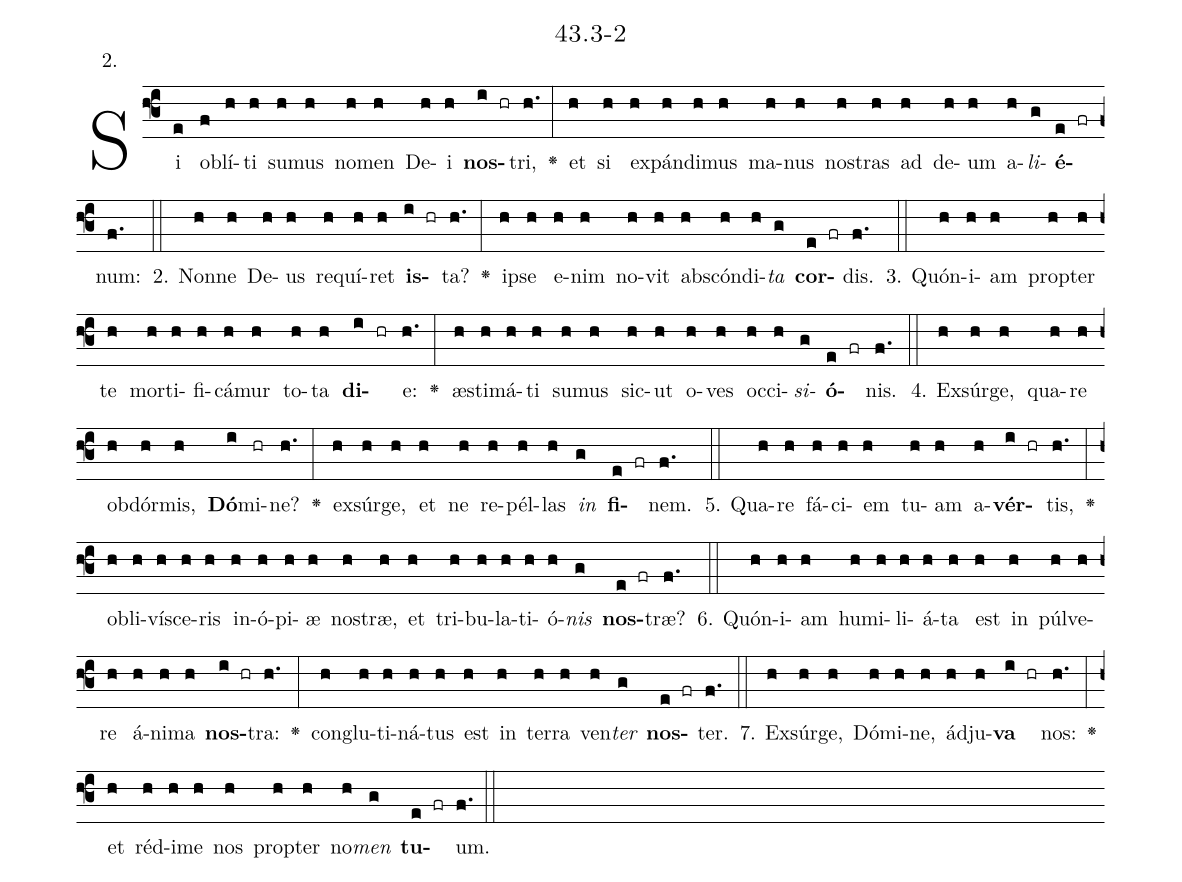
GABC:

name: 43.3-2;
annotation: 2.;
%%
(f3)Si(e) ob(f)lí(h)ti(h) su(h)mus(h) no(h)men(h) De(h)i(h) <b>nos</b>(i hr)tri,(h.) <v>\greheightstar</v>(:) et(h) si(h) ex(h)pán(h)di(h)mus(h) ma(h)nus(h) nos(h)tras(h) ad(h) de(h)um(h) a(h)<i>li</i>(g)<b>é</b>(e fr)num:(f.) (::)
2. Non(h)ne(h) De(h)us(h) re(h)quí(h)ret(h) <b>is</b>(i hr)ta?(h.) <v>\greheightstar</v>(:) ip(h)se(h) e(h)nim(h) no(h)vit(h) abs(h)cón(h)di(h)<i>ta</i>(g) <b>cor</b>(e fr)dis.(f.) (::)
3. Quón(h)i(h)am(h) prop(h)ter(h) te(h) mor(h)ti(h)fi(h)cá(h)mur(h) to(h)ta(h) <b>di</b>(i hr)e:(h.) <v>\greheightstar</v>(:) æs(h)ti(h)má(h)ti(h) su(h)mus(h) sic(h)ut(h) o(h)ves(h) oc(h)ci(h)<i>si</i>(g)<b>ó</b>(e fr)nis.(f.) (::)
4. Ex(h)súr(h)ge,(h) qua(h)re(h) ob(h)dór(h)mis,(h) <b>Dó</b>(i)mi(hr)ne?(h.) <v>\greheightstar</v>(:) ex(h)súr(h)ge,(h) et(h) ne(h) re(h)pél(h)las(h) <i>in</i>(g) <b>fi</b>(e fr)nem.(f.) (::)
5. Qua(h)re(h) fá(h)ci(h)em(h) tu(h)am(h) a(h)<b>vér</b>(i hr)tis,(h.) <v>\greheightstar</v>(:) ob(h)li(h)ví(h)sce(h)ris(h) in(h)ó(h)pi(h)æ(h) nos(h)træ,(h) et(h) tri(h)bu(h)la(h)ti(h)ó(h)<i>nis</i>(g) <b>nos</b>(e fr)træ?(f.) (::)
6. Quón(h)i(h)am(h) hu(h)mi(h)li(h)á(h)ta(h) est(h) in(h) púl(h)ve(h)re(h) á(h)ni(h)ma(h) <b>nos</b>(i hr)tra:(h.) <v>\greheightstar</v>(:) con(h)glu(h)ti(h)ná(h)tus(h) est(h) in(h) ter(h)ra(h) ven(h)<i>ter</i>(g) <b>nos</b>(e fr)ter.(f.) (::)
7. Ex(h)súr(h)ge,(h) Dó(h)mi(h)ne,(h) ád(h)ju(h)<b>va</b>(i hr) nos:(h.) <v>\greheightstar</v>(:) et(h) réd(h)i(h)me(h) nos(h) prop(h)ter(h) no(h)<i>men</i>(g) <b>tu</b>(e fr)um.(f.) (::)
